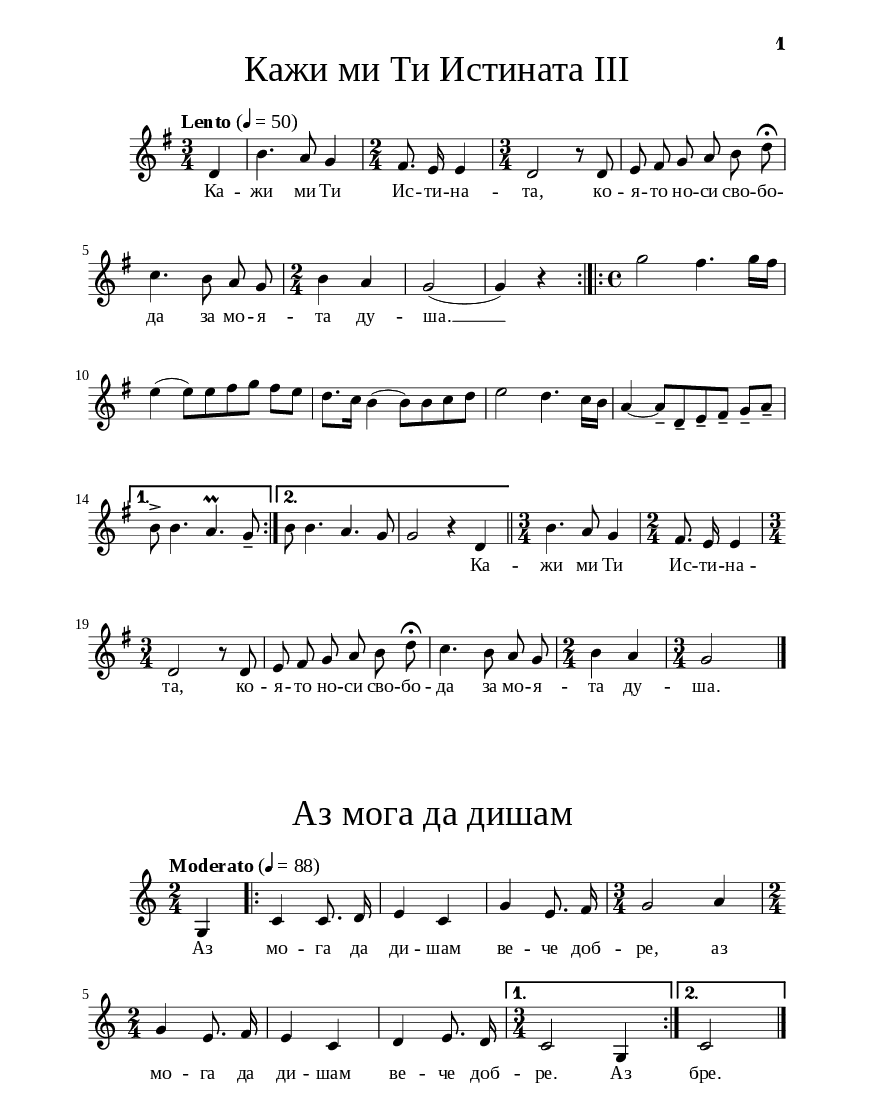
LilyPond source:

\version "2.24.4"

% include paper part and global functions
\include "include/globals.ily"

\bookpart {
  \label #'ref169_1
  \tocItem \markup "Кажи ми Ти Истината III"
  \include "include/bookpart-paper.ily"
  \score {
    \include "include/score-layout.ily"

    \new Voice \absolute {
      \clef treble
      \key g \major
      \time 3/4
      \tempoFunc "Lento" 4 "50"
      \autoBeamOff

      \partial 4
      d'4 | % 2
      b'4.  a'8  g'4 | % 3
      \time 2/4  | % 3
      fis'8.  e'16  e'4 | % 4
      \time 3/4  | % 4
      d'2 r8  d'8 | % 5
      e'8  fis'8  g'8  a'8
      b'8  d''8 ^\fermata \break | % 6
      c''4.  b'8  a'8  g'8 | % 7
      \time 2/4  | % 7
      b'4  a'4 | % 8
      g'2 ( | % 9
      g'4 ) r4 \bar ":|.|:"
      \repeat volta 2 {
        \time 4/4
        g''2  fis''4.  g''16 [
        fis''16 ] \break | % 11
        e''4 (  e''8 ) [  e''8
        fis''8  g''8 ]  fis''8 [  e''8 ] | % 12
        d''8. [  c''16 ]  b'4 (  b'8
        ) [  b'8  c''8  d''8 ] | % 13
        e''2  d''4.  c''16 [  b'16
        ] | % 14
        a'4 ~  a'8 -- [  d'8 --  e'8 --
        fis'8 -- ]  g'8 -- [  a'8 -- ] \break |
      }

      \alternative {
        {
          b'8 ->  b'4.  a'4.\prall g'8 --
        }
        {
          b'8  b'4.  a'4.  g'8
          g'2 r4  d'4 \bar "||"
        }
      }
      \time 3/4   b'4.  a'8  g'4 | \time 2/4
      fis'8.  e'16  e'4 \break \time 3/4  d'2 r8
      d'8  e'8  fis'8  g'8  a'8
      b'8  d''8 ^\fermata  c''4.  b'8
      a'8  g'8 | \time 2/4 b'4  a'4 | \time 3/4
      g'2 s4 \bar "|."
    }
    \addlyrics {
      Ка -- жи ми Ти Ис -- ти -- на -- та,
      ко -- я -- то но -- си сво -- бо --
      да за мо -- я -- та ду -- ша. __ ""

      \skip1 \skip1 \skip1 \skip1 \skip1 \skip1 \skip1 \skip1
      \skip1 \skip1 \skip1 \skip1 \skip1 \skip1 \skip1 \skip1 \skip1
      \skip1 \skip1 \skip1


      Ка -- жи ми Ти Ис -- ти --
      на -- та, ко -- я -- то но -- си сво
      -- бо -- да за мо -- я -- та ду --
      ша.}

      \header {
        title = \titleFunc #'ref_desc_11 "Кажи ми Ти Истината III" "Kaži mi Ti Istinata III"
      }

      \midi{}

    } % score

    \markup \vspace #4
    \label #'ref171_2
    \tocItem \markup "Аз мога да дишам"

    \include "include/bookpart-paper.ily"
    \score {
      \include "include/score-layout.ily"

      \new Voice \absolute {
        \clef treble
        \key c \major
        \time 2/4
        \tempoFunc "Moderato" 4 "88"
        \autoBeamOff
        \partial 4
        g4 \repeat volta 2 {
          |
          c'4 c'8. d'16 | % 3
          e'4 c'4 | % 4
          g'4 e'8. f'16 | % 5
          \time 3/4  g'2 a'4 |  \break
          \time 2/4  g'4 e'8. f'16 | % 7
          e'4 c'4 | % 8
          d'4 e'8. d'16 | % 9
          \time 3/4
        }
        \alternative {
          {
            c'2 g4 |
          }
          {c'2 \bar "|."  }
        }
      }

      \addlyrics {
        Аз мо -- га
        да ди -- шам ве -- че доб -- ре, аз мо -- га
        да ди -- шам ве -- че доб -- ре. Аз  бре.}

        \header {
          title = \titleFunc #'ref_desc_1 "Аз мога да дишам " "Az moga da dišam"
        }

        \midi{}

      } % score



    } % bookpart

    % Più mosso
    %
